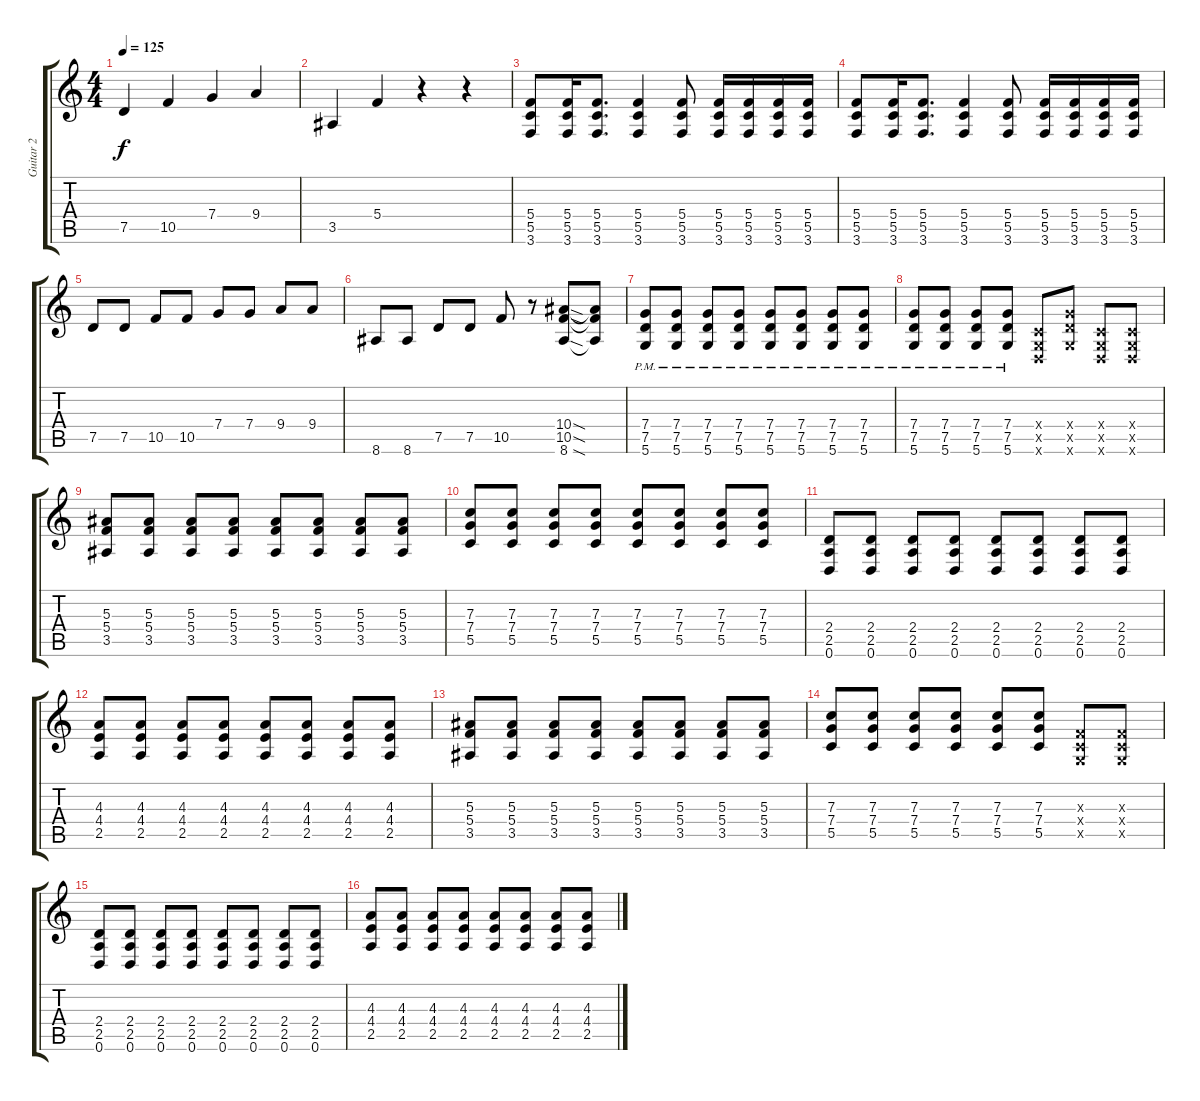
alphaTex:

\track ("Guitar 2" "Guitar 2") {instrument distortionguitar}
\staff {score tabs}
\tuning (D4 A3 F3 C3 G2 D2) {hide}
\ts (4 4)
\tempo 125
\clef g2
\ks c
7.5.4{dy f} 10.5.4 7.4.4 9.4.4 |
3.5.4 5.4.4 r.4 r.4 |
(5.4 5.5 3.6).8 (5.4 5.5 3.6).16 (5.4 5.5 3.6).8{d} (5.4 5.5 3.6).4 (5.4 5.5 3.6).8 (5.4 5.5 3.6).16 (5.4 5.5 3.6).16 (5.4 5.5 3.6).16 (5.4 5.5 3.6).16 |
(5.4 5.5 3.6).8 (5.4 5.5 3.6).16 (5.4 5.5 3.6).8{d} (5.4 5.5 3.6).4 (5.4 5.5 3.6).8 (5.4 5.5 3.6).16 (5.4 5.5 3.6).16 (5.4 5.5 3.6).16 (5.4 5.5 3.6).16 |
7.5.8 7.5.8 10.5.8 10.5.8 7.4.8 7.4.8 9.4.8 9.4.8 |
8.6.8 8.6.8 7.5.8 7.5.8 10.5.8 r.8 (10.4{sod} 10.5{sod} 8.6{sod}).8 (10.4{t} 10.5{t} 8.6{t}).8 |
(7.4{pm} 7.5{pm} 5.6{pm}).8 (7.4{pm} 7.5{pm} 5.6{pm}).8 (7.4{pm} 7.5{pm} 5.6{pm}).8 (7.4{pm} 7.5{pm} 5.6{pm}).8 (7.4{pm} 7.5{pm} 5.6{pm}).8 (7.4{pm} 7.5{pm} 5.6{pm}).8 (7.4{pm} 7.5{pm} 5.6{pm}).8 (7.4{pm} 7.5{pm} 5.6{pm}).8 |
(7.4{pm} 7.5{pm} 5.6{pm}).8 (7.4{pm} 7.5{pm} 5.6{pm}).8 (7.4{pm} 7.5{pm} 5.6{pm}).8 (7.4{pm} 7.5{pm} 5.6{pm}).8 (0.4{x} 0.5{x} 0.6{x}).8 (7.4{x} 7.5{x} 5.6{x}).8 (0.4{x} 0.5{x} 0.6{x}).8 (0.4{x} 0.5{x} 0.6{x}).8 |
(5.3 5.4 3.5).8 (5.3 5.4 3.5).8 (5.3 5.4 3.5).8 (5.3 5.4 3.5).8 (5.3 5.4 3.5).8 (5.3 5.4 3.5).8 (5.3 5.4 3.5).8 (5.3 5.4 3.5).8 |
(7.3 7.4 5.5).8 (7.3 7.4 5.5).8 (7.3 7.4 5.5).8 (7.3 7.4 5.5).8 (7.3 7.4 5.5).8 (7.3 7.4 5.5).8 (7.3 7.4 5.5).8 (7.3 7.4 5.5).8 |
(2.4 2.5 0.6).8 (2.4 2.5 0.6).8 (2.4 2.5 0.6).8 (2.4 2.5 0.6).8 (2.4 2.5 0.6).8 (2.4 2.5 0.6).8 (2.4 2.5 0.6).8 (2.4 2.5 0.6).8 |
(4.3 4.4 2.5).8 (4.3 4.4 2.5).8 (4.3 4.4 2.5).8 (4.3 4.4 2.5).8 (4.3 4.4 2.5).8 (4.3 4.4 2.5).8 (4.3 4.4 2.5).8 (4.3 4.4 2.5).8 |
(5.3 5.4 3.5).8 (5.3 5.4 3.5).8 (5.3 5.4 3.5).8 (5.3 5.4 3.5).8 (5.3 5.4 3.5).8 (5.3 5.4 3.5).8 (5.3 5.4 3.5).8 (5.3 5.4 3.5).8 |
(7.3 7.4 5.5).8 (7.3 7.4 5.5).8 (7.3 7.4 5.5).8 (7.3 7.4 5.5).8 (7.3 7.4 5.5).8 (7.3 7.4 5.5).8 (0.3{x} 0.4{x} 0.5{x}).8 (0.3{x} 0.4{x} 0.5{x}).8 |
(2.4 2.5 0.6).8 (2.4 2.5 0.6).8 (2.4 2.5 0.6).8 (2.4 2.5 0.6).8 (2.4 2.5 0.6).8 (2.4 2.5 0.6).8 (2.4 2.5 0.6).8 (2.4 2.5 0.6).8 |
(4.3 4.4 2.5).8 (4.3 4.4 2.5).8 (4.3 4.4 2.5).8 (4.3 4.4 2.5).8 (4.3 4.4 2.5).8 (4.3 4.4 2.5).8 (4.3 4.4 2.5).8 (4.3 4.4 2.5).8
